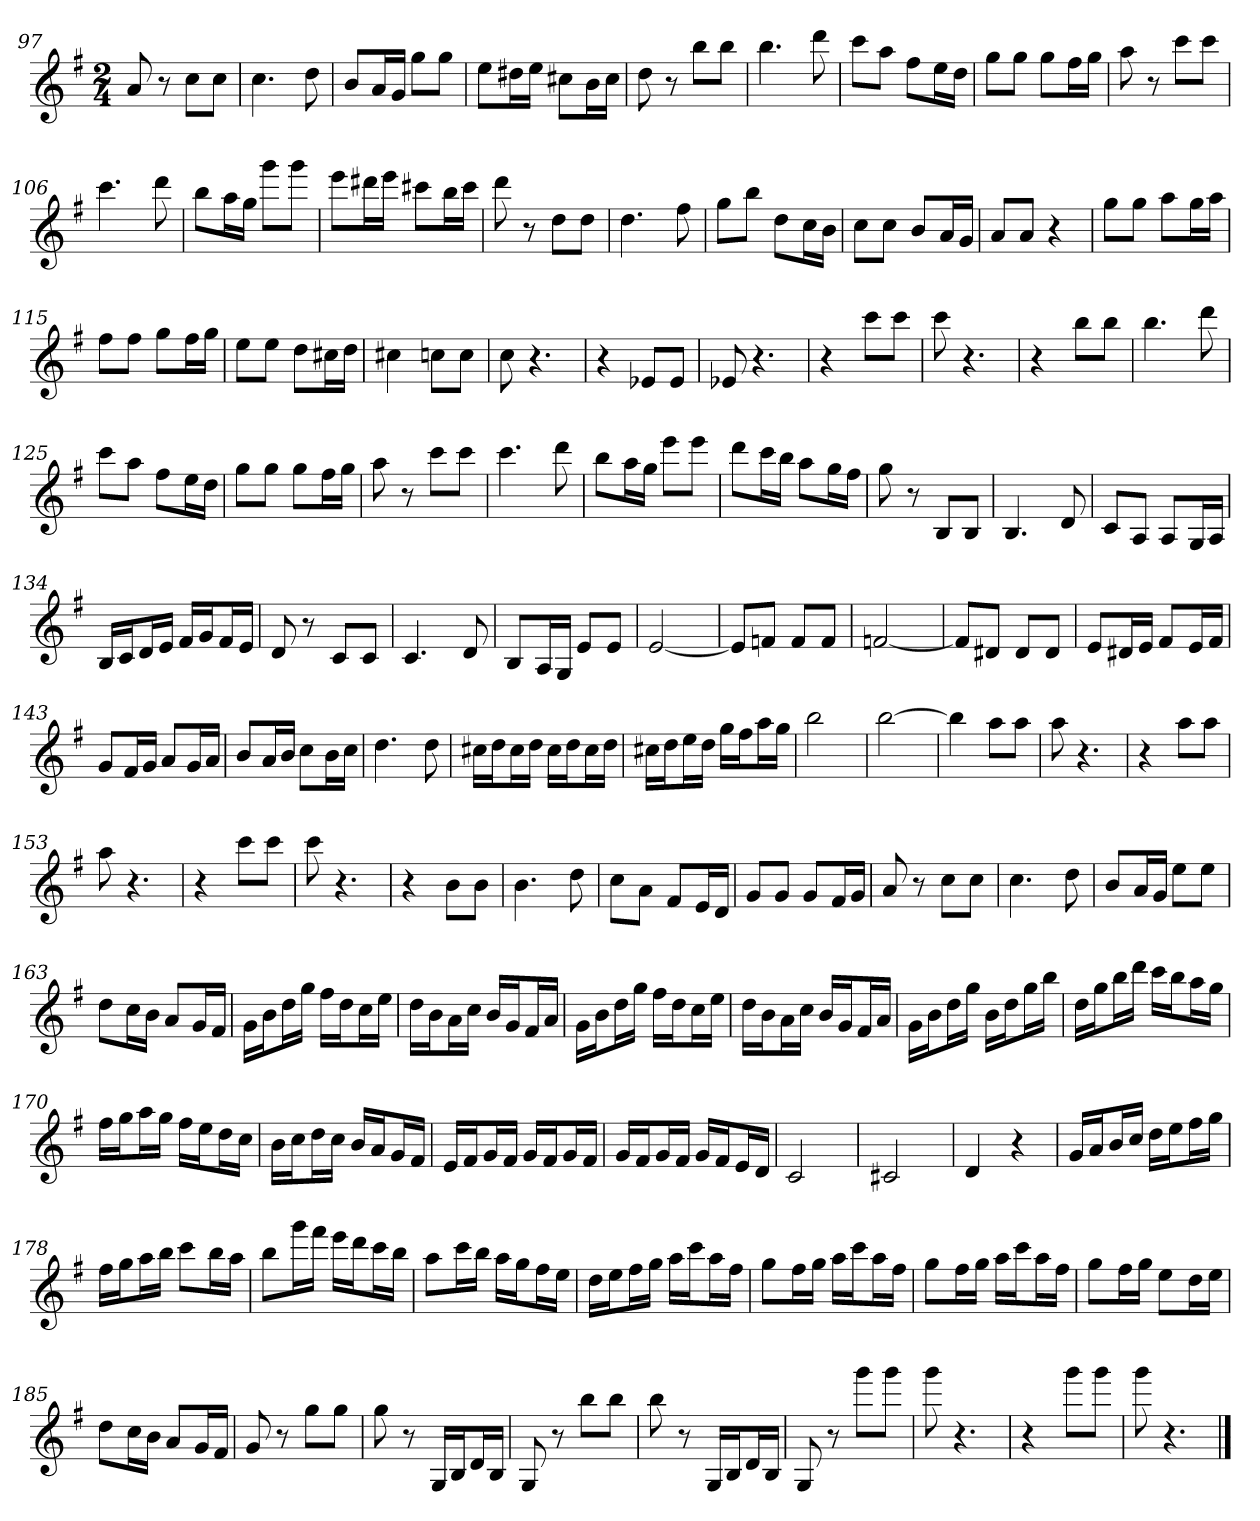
**kern
*part1
*staff1
*k[f#]
*G:
*M2/4
=97
8a
8r
8ccL
8ccJ
=98
4.cc
8dd
=99
8bL
16aL
16gJJ
8ggL
8ggJ
=100
8eeL
16dd#XL
16eeJJ
8cc#XL
16bL
16cc#JJ
=101
8dd
8r
8bbL
8bbJ
=102
4.bb
8ddd
=103
8cccL
8aaJ
8ff#L
16eeL
16ddJJ
=104
8ggL
8ggJ
8ggL
16ff#L
16ggJJ
=105
8aa
8r
8cccL
8cccJ
=106
4.ccc
8ddd
=107
8bbL
16aaL
16ggJJ
8gggL
8gggJ
=108
8eeeL
16ddd#XL
16eeeJJ
8ccc#XL
16bbL
16ccc#JJ
=109
8ddd
8r
8ddL
8ddJ
=110
4.dd
8ff#
=111
8ggL
8bbJ
8ddL
16ccL
16bJJ
=112
8ccL
8ccJ
8bL
16aL
16gJJ
=113
8aL
8aJ
4r
=114
8ggL
8ggJ
8aaL
16ggL
16aaJJ
=115
8ff#L
8ff#J
8ggL
16ff#L
16ggJJ
=116
8eeL
8eeJ
8ddL
16cc#XL
16ddJJ
=117
4cc#X
8ccnL
8ccJ
=118
8cc
4.r
=119
4r
8e-XL
8e-J
=120
8e-X
4.r
=121
4r
8cccL
8cccJ
=122
8ccc
4.r
=123
4r
8bbL
8bbJ
=124
4.bb
8ddd
=125
8cccL
8aaJ
8ff#L
16eeL
16ddJJ
=126
8ggL
8ggJ
8ggL
16ff#L
16ggJJ
=127
8aa
8r
8cccL
8cccJ
=128
4.ccc
8ddd
=129
8bbL
16aaL
16ggJJ
8eeeL
8eeeJ
=130
8dddL
16cccL
16bbJJ
8aaL
16ggL
16ff#JJ
=131
8gg
8r
8BL
8BJ
=132
4.B
8d
=133
8cL
8AJ
8AL
16GL
16AJJ
=134
16BLL
16cJ
16dL
16eJJ
16f#LL
16gJ
16f#L
16eJJ
=135
8d
8r
8cL
8cJ
=136
4.c
8d
=137
8BL
16AL
16GJJ
8eL
8eJ
=138
[2e
=139
8eL]
8fnJ
8fL
8fJ
=140
[2fn
=141
8fL]
8d#XJ
8d#L
8d#J
=142
8eL
16d#XL
16eJJ
8f#L
16eL
16f#JJ
=143
8gL
16f#L
16gJJ
8aL
16gL
16aJJ
=144
8bL
16aL
16bJJ
8ccL
16bL
16ccJJ
=145
4.dd
8dd
=146
16cc#XLL
16ddJ
16cc#L
16ddJJ
16cc#LL
16ddJ
16cc#L
16ddJJ
=147
16cc#XLL
16ddJ
16eeL
16ddJJ
16ggLL
16ff#J
16aaL
16ggJJ
=148
2bb
=149
[2bb
=150
4bb]
8aaL
8aaJ
=151
8aa
4.r
=152
4r
8aaL
8aaJ
=153
8aa
4.r
=154
4r
8cccL
8cccJ
=155
8ccc
4.r
=156
4r
8bL
8bJ
=157
4.b
8dd
=158
8ccL
8aJ
8f#L
16eL
16dJJ
=159
8gL
8gJ
8gL
16f#L
16gJJ
=160
8a
8r
8ccL
8ccJ
=161
4.cc
8dd
=162
8bL
16aL
16gJJ
8eeL
8eeJ
=163
8ddL
16ccL
16bJJ
8aL
16gL
16f#JJ
=164
16gLL
16bJ
16ddL
16ggJJ
16ff#LL
16ddJ
16ccL
16eeJJ
=165
16ddLL
16bJ
16aL
16ccJJ
16bLL
16gJ
16f#L
16aJJ
=166
16gLL
16bJ
16ddL
16ggJJ
16ff#LL
16ddJ
16ccL
16eeJJ
=167
16ddLL
16bJ
16aL
16ccJJ
16bLL
16gJ
16f#L
16aJJ
=168
16gLL
16bJ
16ddL
16ggJJ
16bLL
16ddJ
16ggL
16bbJJ
=169
16ddLL
16ggJ
16bbL
16dddJJ
16cccLL
16bbJ
16aaL
16ggJJ
=170
16ff#LL
16ggJ
16aaL
16ggJJ
16ff#LL
16eeJ
16ddL
16ccJJ
=171
16bLL
16ccJ
16ddL
16ccJJ
16bLL
16aJ
16gL
16f#JJ
=172
16eLL
16f#J
16gL
16f#JJ
16gLL
16f#J
16gL
16f#JJ
=173
16gLL
16f#J
16gL
16f#JJ
16gLL
16f#J
16eL
16dJJ
=174
2c
=175
2c#X
=176
4d
4r
=177
16gLL
16aJ
16bL
16ccJJ
16ddLL
16eeJ
16ff#L
16ggJJ
=178
16ff#LL
16ggJ
16aaL
16bbJJ
8cccL
16bbL
16aaJJ
=179
8bbL
16gggL
16fff#JJ
16eeeLL
16dddJ
16cccL
16bbJJ
=180
8aaL
16cccL
16bbJJ
16aaLL
16ggJ
16ff#L
16eeJJ
=181
16ddLL
16eeJ
16ff#L
16ggJJ
16aaLL
16cccJ
16aaL
16ff#JJ
=182
8ggL
16ff#L
16ggJJ
16aaLL
16cccJ
16aaL
16ff#JJ
=183
8ggL
16ff#L
16ggJJ
16aaLL
16cccJ
16aaL
16ff#JJ
=184
8ggL
16ff#L
16ggJJ
8eeL
16ddL
16eeJJ
=185
8ddL
16ccL
16bJJ
8aL
16gL
16f#JJ
=186
8g
8r
8ggL
8ggJ
=187
8gg
8r
16GLL
16BJ
16dL
16BJJ
=188
8G
8r
8bbL
8bbJ
=189
8bb
8r
16GLL
16BJ
16dL
16BJJ
=190
8G
8r
8gggL
8gggJ
=191
8ggg
4.r
=192
4r
8gggL
8gggJ
=193
8ggg
4.r
==
*-
